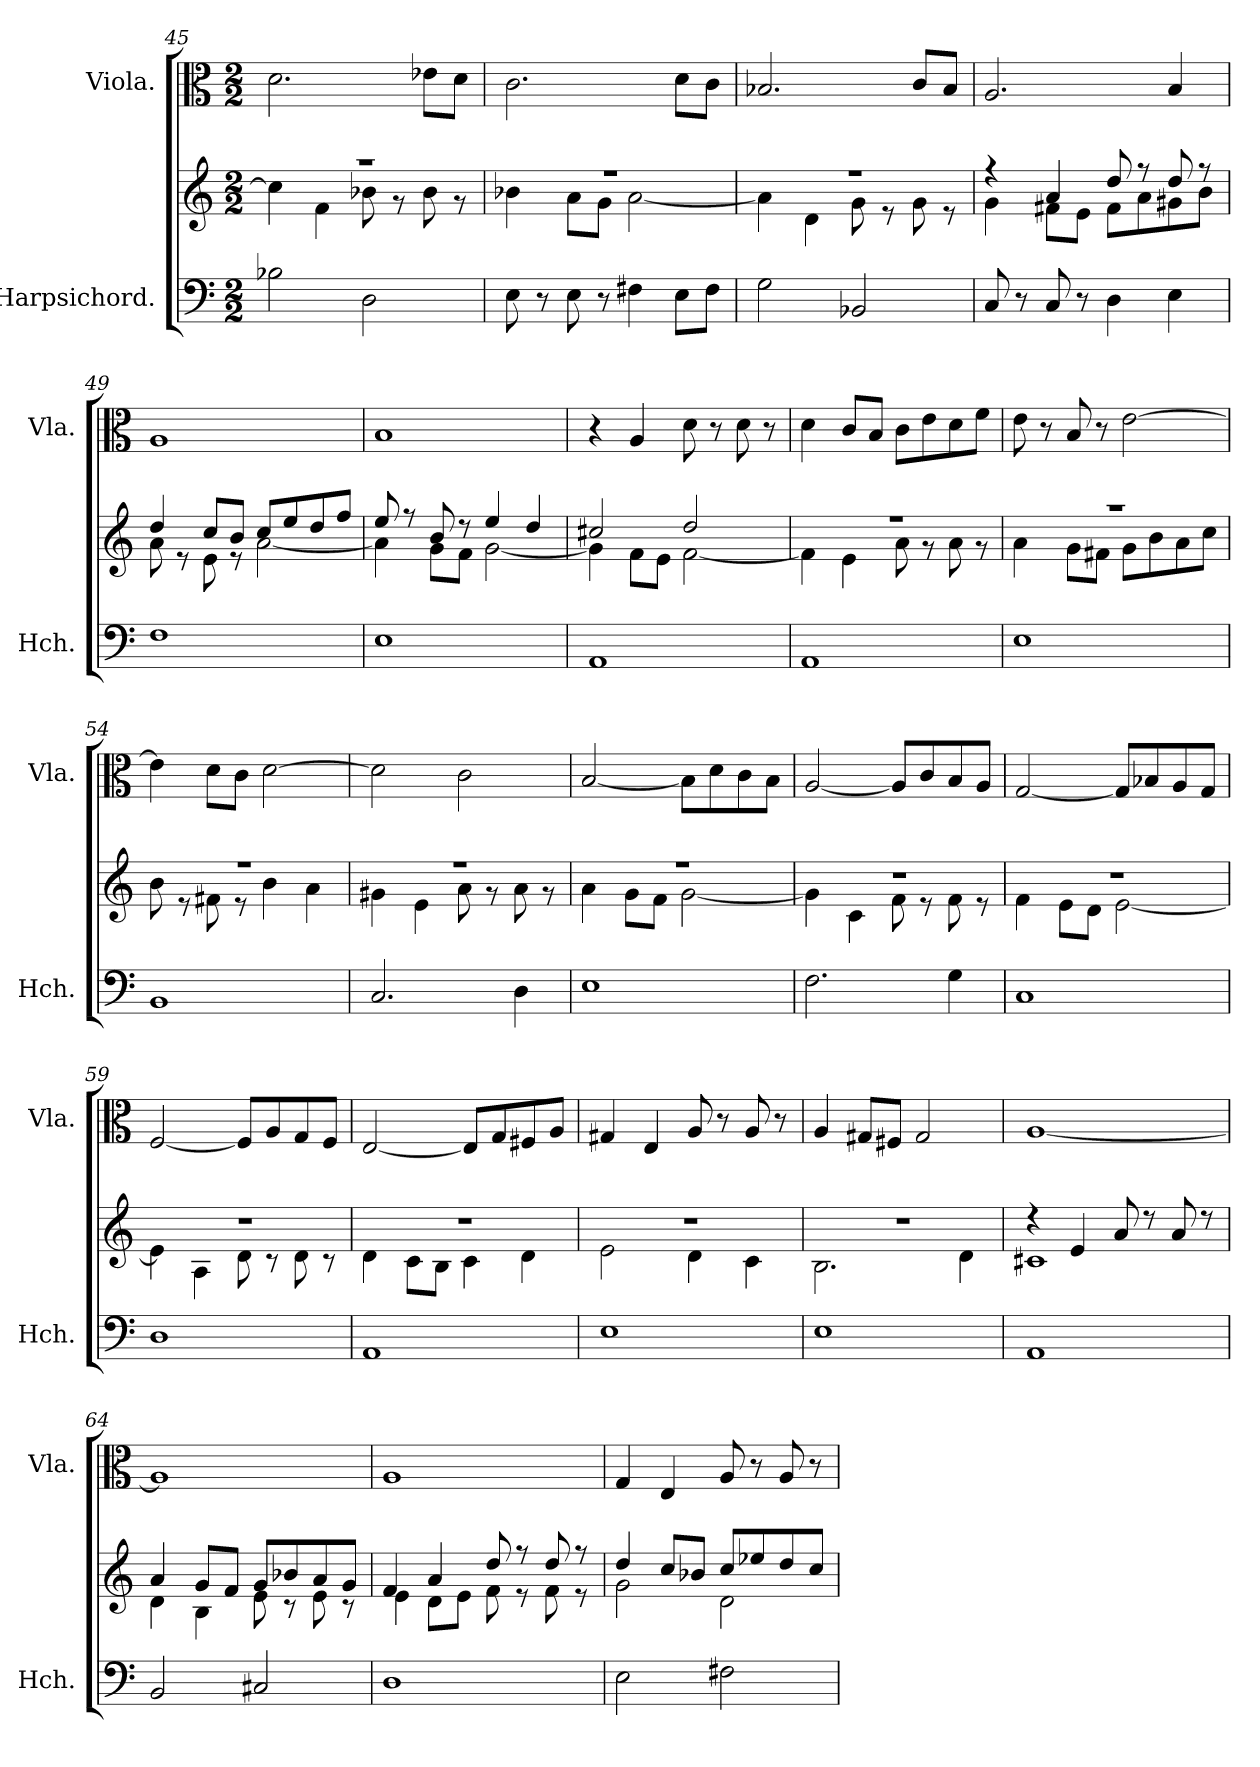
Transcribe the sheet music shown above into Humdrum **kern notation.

**kern	**kern	**kern
*part2	*part2	*part1
*staff3	*staff2	*staff1
*I"Harpsichord.	*	*I"Viola.
*I'Hch.	*	*I'Vla.
*clefF4	*clefG2	*clefC3
*k[]	*k[]	*k[]
*M2/2	*M2/2	*M2/2
=45	=45	=45
*	*^	*
2B-X\	1r	4cc\]	2.d\
.	.	4f\	.
2D\	.	8b-X\	.
.	.	8r	.
.	.	8b-\	8e-X\L
.	.	8r	8d\J
=46	=46	=46	=46
8E\	1r	4b-X\	2.c\
8r	.	.	.
8E\	.	8a\L	.
8r	.	8g\J	.
4F#X\	.	[2a\	.
8E\L	.	.	8d\L
8F#\J	.	.	8c\J
=47	=47	=47	=47
2G\	1r	4a\]	2.B-X/
.	.	4d\	.
2BB-X/	.	8g\	.
.	.	8r	.
.	.	8g\	8c/L
.	.	8r	8B-/J
=48	=48	=48	=48
8C/	4r	4g\	2.A/
8r	.	.	.
8C/	4a/	8f#X\L	.
8r	.	8e\J	.
4D\	8dd/	8f#\L	.
.	8r	8a\	.
4E\	8dd/	8g#X\	4B/
.	8r	8b\J	.
=49	=49	=49	=49
1F	4dd/	8a\	1A
.	.	8r	.
.	8cc/L	8e\	.
.	8b/J	8r	.
.	8cc/L	[2a\	.
.	8ee/	.	.
.	8dd/	.	.
.	8ff/J	.	.
=50	=50	=50	=50
1E	8ee/	4a\]	1B
.	8r	.	.
.	8b/	8g\L	.
.	8r	8f\J	.
.	4ee/	[2g\	.
.	4dd/	.	.
=51	=51	=51	=51
1AA	2cc#X/	4g\]	4r
.	.	8f\L	4A/
.	.	8e\J	.
.	2dd/	[2f\	8d\
.	.	.	8r
.	.	.	8d\
.	.	.	8r
=52	=52	=52	=52
1AA	1r	4f\]	4d\
.	.	4e\	8c/L
.	.	.	8B/J
.	.	8a\	8c\L
.	.	8r	8e\
.	.	8a\	8d\
.	.	8r	8f\J
=53	=53	=53	=53
1E	1r	4a\	8e\
.	.	.	8r
.	.	8g\L	8B/
.	.	8f#X\J	8r
.	.	8g\L	[2e\
.	.	8b\	.
.	.	8a\	.
.	.	8cc\J	.
=54	=54	=54	=54
1BB	1r	8b\	4e\]
.	.	8r	.
.	.	8f#X\	8d\L
.	.	8r	8c\J
.	.	4b\	[2d\
.	.	4a\	.
=55	=55	=55	=55
2.C/	1r	4g#X\	2d\]
.	.	4e\	.
.	.	8a\	2c\
.	.	8r	.
4D\	.	8a\	.
.	.	8r	.
=56	=56	=56	=56
1E	1r	4a\	[2B/
.	.	8g\L	.
.	.	8f\J	.
.	.	[2g\	8B\L]
.	.	.	8d\
.	.	.	8c\
.	.	.	8B\J
=57	=57	=57	=57
2.F\	1r	4g\]	[2A/
.	.	4c\	.
.	.	8f\	8A/L]
.	.	8r	8c/
4G\	.	8f\	8B/
.	.	8r	8A/J
=58	=58	=58	=58
1C	1r	4f\	[2G/
.	.	8e\L	.
.	.	8d\J	.
.	.	[2e\	8G/L]
.	.	.	8B-X/
.	.	.	8A/
.	.	.	8G/J
=59	=59	=59	=59
1D	1r	4e\]	[2F/
.	.	4A\	.
.	.	8d\	8F/L]
.	.	8r	8A/
.	.	8d\	8G/
.	.	8r	8F/J
=60	=60	=60	=60
1AA	1r	4d\	[2E/
.	.	8c\L	.
.	.	8B\J	.
.	.	4c\	8E/L]
.	.	.	8G/
.	.	4d\	8F#X/
.	.	.	8A/J
=61	=61	=61	=61
1E	1r	2e\	4G#X/
.	.	.	4E/
.	.	4d\	8A/
.	.	.	8r
.	.	4c\	8A/
.	.	.	8r
=62	=62	=62	=62
1E	1r	2.B\	4A/
.	.	.	8G#X/L
.	.	.	8F#X/J
.	.	.	2G#/
.	.	4d\	.
=63	=63	=63	=63
1AA	4r	1c#X	[1A
.	4e/	.	.
.	8a/	.	.
.	8r	.	.
.	8a/	.	.
.	8r	.	.
=64	=64	=64	=64
2BB/	4a/	4d\	1A]
.	8g/L	4B\	.
.	8f/J	.	.
2C#X/	8g/L	8e\	.
.	8b-X/	8r	.
.	8a/	8e\	.
.	8g/J	8r	.
=65	=65	=65	=65
1D	4f/	4e\	1A
.	4a/	8d\L	.
.	.	8e\J	.
.	8dd/	8f\	.
.	8r	8r	.
.	8dd/	8f\	.
.	8r	8r	.
=66	=66	=66	=66
2E\	4dd/	2g\	4G/
.	8cc/L	.	4E/
.	8b-X/J	.	.
2F#X\	8cc/L	2d\	8A/
.	8ee-X/	.	8r
.	8dd/	.	8A/
.	8cc/J	.	8r
*	*v	*v	*
=	=	=
*-	*-	*-
